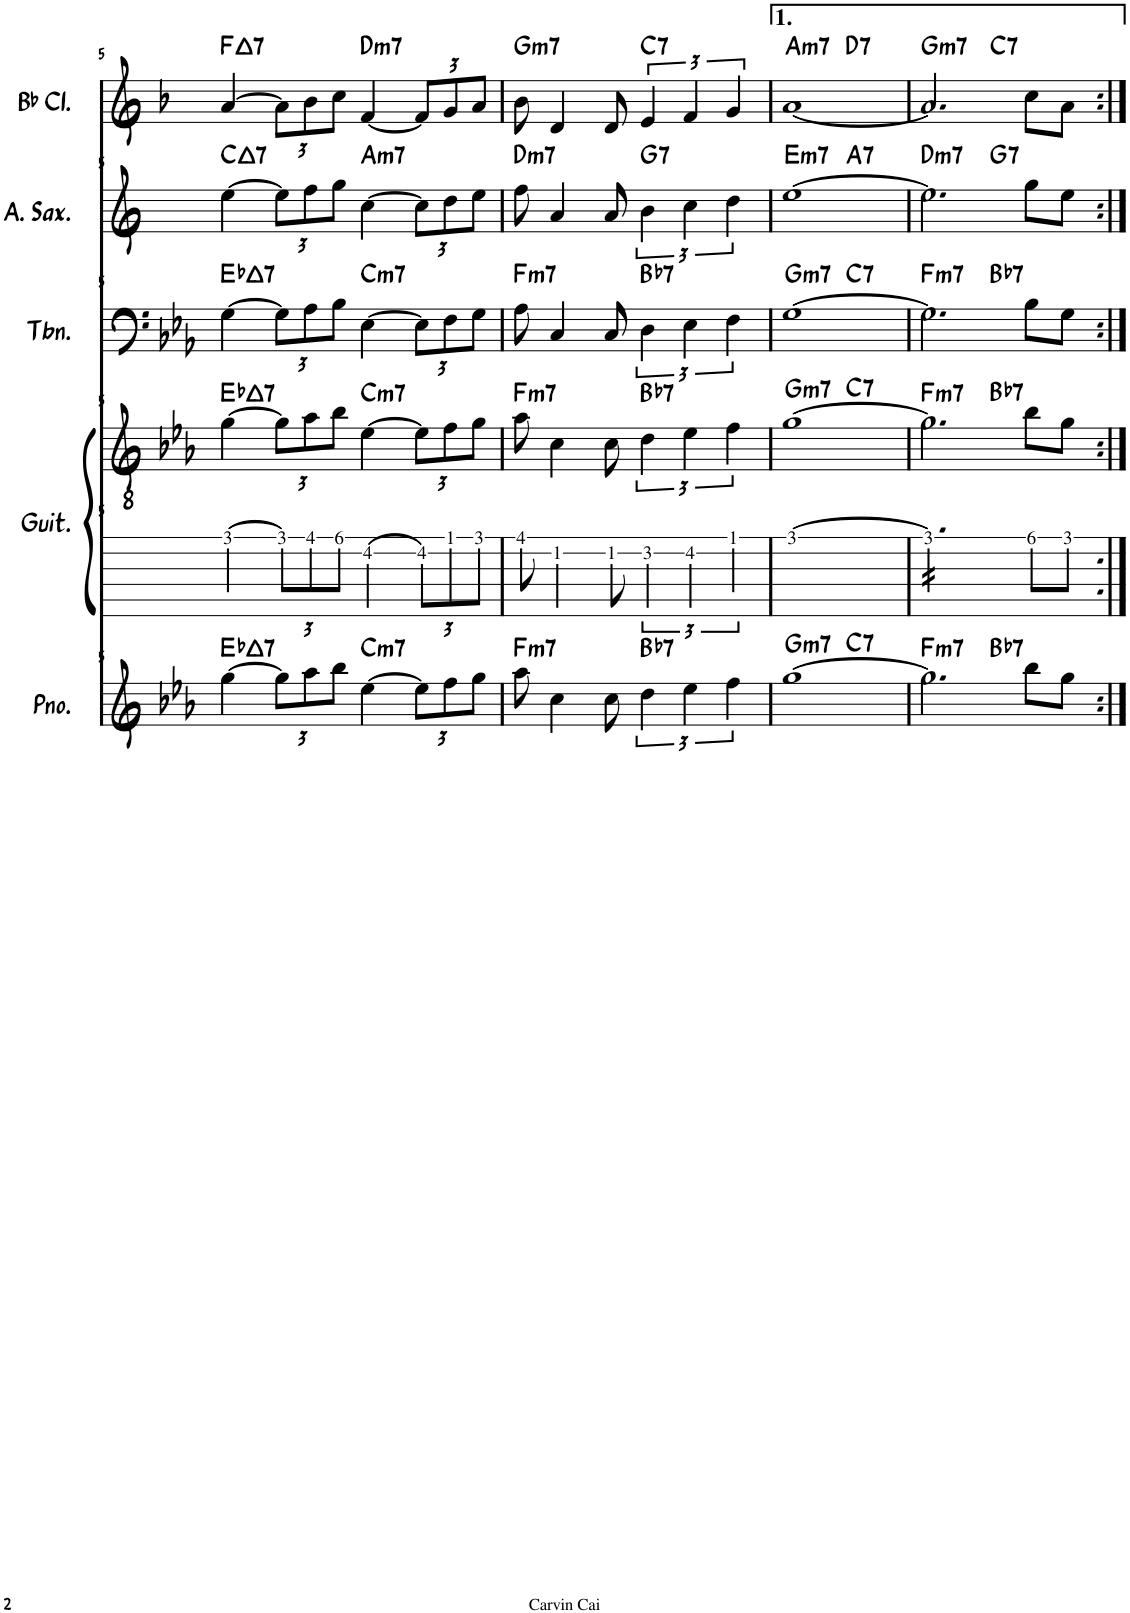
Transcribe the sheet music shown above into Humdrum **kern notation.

**kern	**harte	**kern	**kern	**harte	**kern	**harte	**kern	**harte	**kern	**harte
*part5	*part5	*part4	*part4	*part4	*part3	*part3	*part2	*part2	*part1	*part1
*staff6	*	*staff5	*staff4	*	*staff3	*	*staff2	*	*staff1	*
*I"钢琴	*	*I"原音吉他	*	*	*I"长号	*	*I"中音萨克斯	*	*I"降B调单簧管	*
!!LO:PB:g=z
*clefG2	*	*	*clefGv2	*	*clefF4	*	*clefG2	*	*clefG2	*
*	*	*	*	*	*	*	*Trd5c9	*	*Trd1c2	*
*k[b-e-a-]	*	*k[b-e-a-]	*k[b-e-a-]	*	*k[b-e-a-]	*	*k[]	*	*k[b-]	*
*M4/4	*	*M4/4	*M4/4	*	*M4/4	*	*M4/4	*	*M4/4	*
=5	=5	=5	=5	=5	=5	=5	=5	=5	=5	=5
!	!LO:H:kt=7	!	!	!LO:H:kt=7	!	!LO:H:kt=7	!	!LO:H:kt=7	!	!LO:H:kt=7
[4gg\	Eb:maj7	[4g\	[4g\	Eb:maj7	[4G\	Eb:maj7	[4ee\	C:maj7	[4a/	F:maj7
*Xbrackettup	*	*Xbrackettup	*Xbrackettup	*	*Xbrackettup	*	*Xbrackettup	*	*Xbrackettup	*
12gg\L]	.	12g\L]	12g\L]	.	12G\L]	.	12ee\L]	.	12a\L]	.
12aa-\	.	12a-\	12a-\	.	12A-\	.	12ff\	.	12b-\	.
12bb-\J	.	12b-\J	12b-\J	.	12B-\J	.	12gg\J	.	12cc\J	.
!	!LO:H:kt=m7	!	!	!LO:H:kt=m7	!	!LO:H:kt=m7	!	!LO:H:kt=m7	!	!LO:H:kt=m7
[4ee-\	C:min7	[4e-\	[4e-\	C:min7	[4E-\	C:min7	[4cc\	A:min7	[4f/	D:min7
12ee-\L]	.	12e-\L]	12e-\L]	.	12E-\L]	.	12cc\L]	.	12f/L]	.
12ff\	.	12f\	12f\	.	12F\	.	12dd\	.	12g/	.
12gg\J	.	12g\J	12g\J	.	12G\J	.	12ee\J	.	12a/J	.
=6	=6	=6	=6	=6	=6	=6	=6	=6	=6	=6
!	!LO:H:kt=m7	!	!	!LO:H:kt=m7	!	!LO:H:kt=m7	!	!LO:H:kt=m7	!	!LO:H:kt=m7
8aa-\	F:min7	8a-\	8a-\	F:min7	8A-\	F:min7	8ff\	D:min7	8b-\	G:min7
4cc\	.	4c\	4c\	.	4C/	.	4a/	.	4d/	.
8cc\	.	8c\	8c\	.	8C/	.	8a/	.	8d/	.
*brackettup	*	*brackettup	*brackettup	*	*brackettup	*	*brackettup	*	*brackettup	*
!	!LO:H:kt=7	!	!	!LO:H:kt=7	!	!LO:H:kt=7	!	!LO:H:kt=7	!	!LO:H:kt=7
6dd\	Bb:7	6d\	6d\	Bb:7	6D\	Bb:7	6b\	G:7	6e/	C:7
6ee-\	.	6e-\	6e-\	.	6E-\	.	6cc\	.	6f/	.
6ff\	.	6f\	6f\	.	6F\	.	6dd\	.	6g/	.
=7	=7	=7	=7	=7	=7	=7	=7	=7	=7	=7
!	!LO:H:kt=m7	!	!	!LO:H:kt=m7	!	!LO:H:kt=m7	!	!LO:H:kt=m7	!	!LO:H:kt=m7
*^	*	*	*^	*	*^	*	*^	*	*^	*
[1gg	2ryy	G:min7	[1g	[1g	2ryy	G:min7	[1G	2ryy	G:min7	[1ee	2ryy	E:min7	[1a	2ryy	A:min7
!	!	!LO:H:kt=7	!	!	!	!LO:H:kt=7	!	!	!LO:H:kt=7	!	!	!LO:H:kt=7	!	!	!LO:H:kt=7
.	2ryy	C:7	.	.	2ryy	C:7	.	2ryy	C:7	.	2ryy	A:7	.	2ryy	D:7
=8	=8	=8	=8	=8	=8	=8	=8	=8	=8	=8	=8	=8	=8	=8	=8
!	!	!LO:H:kt=m7	!	!	!	!LO:H:kt=m7	!	!	!LO:H:kt=m7	!	!	!LO:H:kt=m7	!	!	!LO:H:kt=m7
2.gg\]	2ryy	F:min7	2.g\]	2.g\]	2ryy	F:min7	2.G\]	2ryy	F:min7	2.ee\]	2ryy	D:min7	2.a/]	2ryy	G:min7
!	!	!LO:H:kt=7	!	!	!	!LO:H:kt=7	!	!	!LO:H:kt=7	!	!	!LO:H:kt=7	!	!	!LO:H:kt=7
.	2ryy	Bb:7	.	.	2ryy	Bb:7	.	2ryy	Bb:7	.	2ryy	G:7	.	2ryy	C:7
8bb-\L	.	.	8b-\L	8b-\L	.	.	8B-\L	.	.	8gg\L	.	.	8cc\L	.	.
8gg\J	.	.	8g\J	8g\J	.	.	8G\J	.	.	8ee\J	.	.	8a\J	.	.
*	*	*	*	*v	*v	*	*	*	*	*v	*v	*	*v	*v	*
*v	*v	*	*	*	*	*v	*v	*	*	*	*	*
=:|!	=:|!	=:|!	=:|!	=:|!	=:|!	=:|!	=:|!	=:|!	=:|!	=:|!
*-	*-	*-	*-	*-	*-	*-	*-	*-	*-	*-
